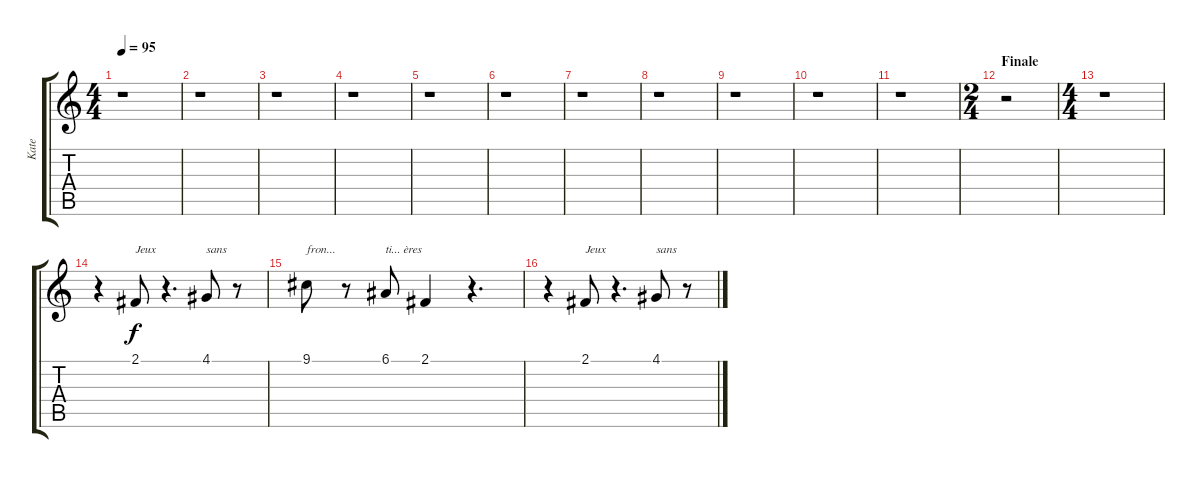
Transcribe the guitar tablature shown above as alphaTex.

\track ("Kate" "Kate") {instrument fx7echoes}
\staff {score tabs}
\tuning (E4 B3 G3 D3 A2 E2) {hide}
\ts (4 4)
\tempo 95
\clef g2
\ks c
r.1{dy f} |
r.1 |
r.1 |
r.1 |
r.1 |
r.1 |
r.1 |
r.1 |
r.1 |
r.1 |
r.1 |
\ts (2 4)
\section ("" "Finale")
r.2 |
\ts (4 4)
r.1 |
r.4 2.1.8{txt "Jeux"} r.4{d} 4.1.8{txt "sans"} r.8 |
9.1.8{txt "fron..."} r.8 6.1.8{txt "ti... ères"} 2.1.4 r.4{d} |
r.4 2.1.8{txt "Jeux"} r.4{d} 4.1.8{txt "sans"} r.8
